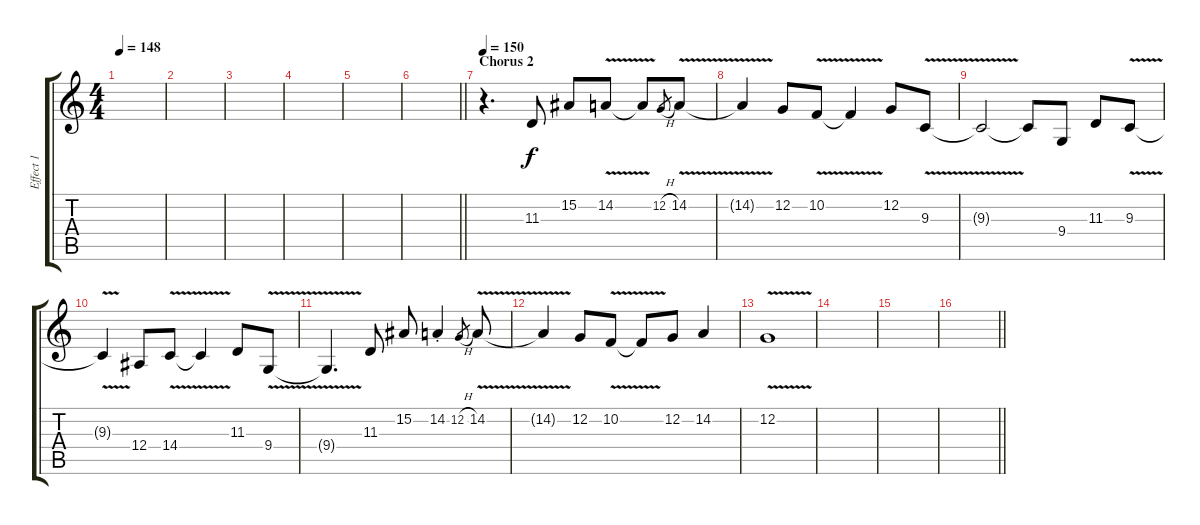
\track ("Effect 1" "Effect 1") {instrument choiraahs}
\staff {score tabs}
\tuning (C4 G3 Eb3 Bb2 F2 C2) {hide}
\ts (4 4)
\tempo 148
\clef g2
\ks c
|
|
|
|
|
\barLineRight lightlight
|
\section ("" "Chorus 2")
\tempo 150
r.4{d volume 13 instrument pad5bowed} 11.3.8 15.2.8 14.2{v}.8 14.2{t}.8 12.2{h}.8{gr} 14.2{v}.8 |
14.2{t}.4 12.2.8 10.2{v}.8 10.2{t}.4 12.2.8 9.3{v}.8 |
9.3{t}.2 9.3{t}.8 9.4.8 11.3.8 9.3{v}.8 |
9.3{t}.4 12.4.8 14.4{v}.8 14.4{t}.4 11.3.8 9.4{v}.8 |
9.4{t}.4{d} 11.3.8 15.2.8 14.2{st}.4 12.2{h}.8{gr} 14.2{v}.8 |
14.2{t}.4 12.2.8 10.2{v}.8 10.2{t}.8 12.2.8 14.2.4 |
12.2{v}.1 |
|
|
\barLineRight lightlight
